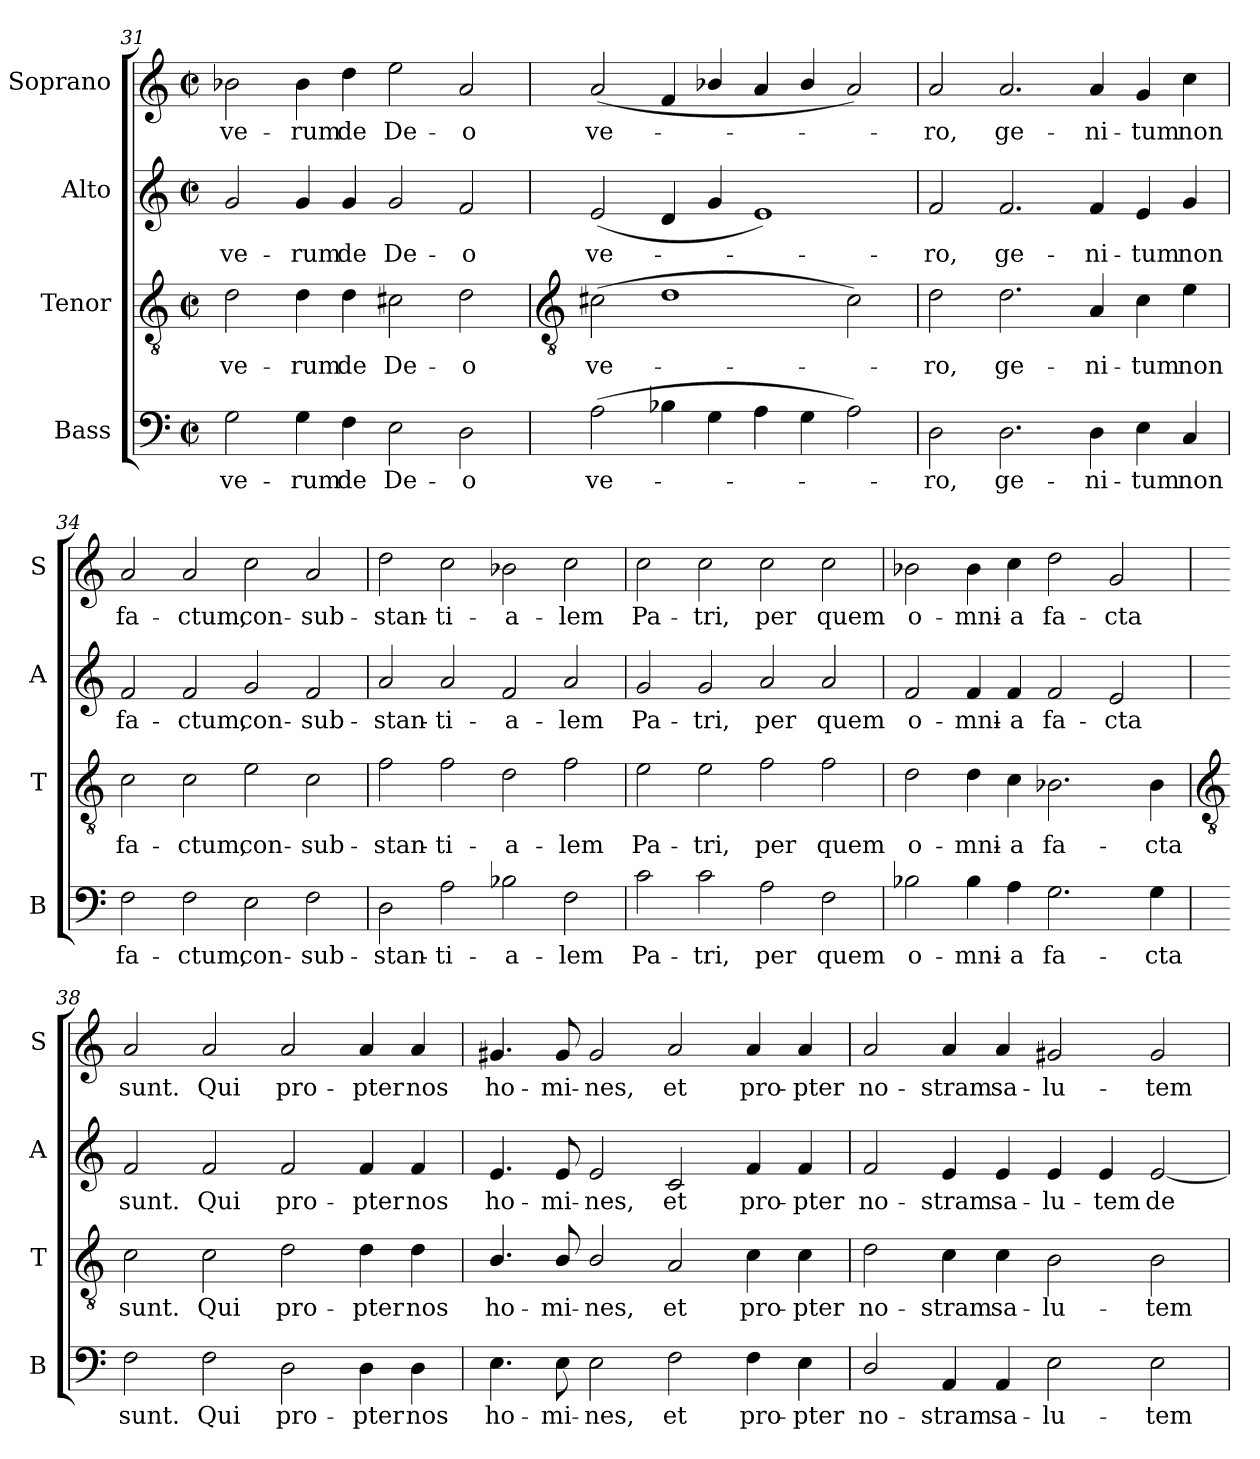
**kern	**text	**kern	**text	**kern	**text	**kern	**text
*part4	*part4	*part3	*part3	*part2	*part2	*part1	*part1
*staff4	*staff4	*staff3	*staff3	*staff2	*staff2	*staff1	*staff1
*I"Bass	*	*I"Tenor	*	*I"Alto	*	*I"Soprano	*
*I'B	*	*I'T	*	*I'A	*	*I'S	*
*clefF4	*	*clefGv2	*	*clefG2	*	*clefG2	*
*k[]	*	*k[]	*	*k[]	*	*k[]	*
*C:	*	*C:	*	*C:	*	*C:	*
*M4/2	*	*M4/2	*	*M4/2	*	*M4/2	*
*met(c|)	*	*met(c|)	*	*met(c|)	*	*met(c|)	*
=31	=31	=31	=31	=31	=31	=31	=31
!	!LO:LY:b	!	!LO:LY:b	!	!LO:LY:b	!	!LO:LY:b
2G	ve-	2d	ve-	2g	ve-	2b-X	ve-
!	!LO:LY:b	!	!LO:LY:b	!	!LO:LY:b	!	!LO:LY:b
4G	-rum	4d	-rum	4g	-rum	4b-	-rum
!	!LO:LY:b	!	!LO:LY:b	!	!LO:LY:b	!	!LO:LY:b
4F	de	4d	de	4g	de	4dd	de
!	!LO:LY:b	!	!LO:LY:b	!	!LO:LY:b	!	!LO:LY:b
2E	De-	2c#X	De-	2g	De-	2ee	De-
!	!LO:LY:b	!	!LO:LY:b	!	!LO:LY:b	!	!LO:LY:b
2D	-o	2d	-o	2f	-o	2a	-o
!!LO:LB:g=z
=32	=32	=32	=32	=32	=32	=32	=32
*	*	*clefGv2	*	*	*	*	*
!	!LO:LY:b	!	!LO:LY:b	!	!LO:LY:b	!	!LO:LY:b
(>2A	ve-	(>2c#X	ve-	(<2e	ve-	(<2a	ve-
4B-X	.	1d	.	4d	.	4f	.
4G	.	.	.	4g	.	4b-X/	.
4A	.	.	.	1e)	.	4a	.
4G	.	.	.	.	.	4b-/	.
2A)	.	2c#)	.	.	.	2a)	.
=33	=33	=33	=33	=33	=33	=33	=33
!	!LO:LY:b	!	!LO:LY:b	!	!LO:LY:b	!	!LO:LY:b
2D	ro,	2d	ro,	2f	ro,	2a	ro,
!	!LO:LY:b	!	!LO:LY:b	!	!LO:LY:b	!	!LO:LY:b
2.D	ge-	2.d	ge-	2.f	ge-	2.a	ge-
!	!LO:LY:b	!	!LO:LY:b	!	!LO:LY:b	!	!LO:LY:b
4D	-ni-	4A	-ni-	4f	-ni-	4a	-ni-
!	!LO:LY:b	!	!LO:LY:b	!	!LO:LY:b	!	!LO:LY:b
4E	-tum	4c	-tum	4e	-tum	4g	-tum
!	!LO:LY:b	!	!LO:LY:b	!	!LO:LY:b	!	!LO:LY:b
4C	non	4e	non	4g	non	4cc	non
=34	=34	=34	=34	=34	=34	=34	=34
!	!LO:LY:b	!	!LO:LY:b	!	!LO:LY:b	!	!LO:LY:b
2F	fa-	2c	fa-	2f	fa-	2a	fa-
!	!LO:LY:b	!	!LO:LY:b	!	!LO:LY:b	!	!LO:LY:b
2F	-ctum,	2c	-ctum,	2f	-ctum,	2a	-ctum,
!	!LO:LY:b	!	!LO:LY:b	!	!LO:LY:b	!	!LO:LY:b
2E	con-	2e	con-	2g	con-	2cc	con-
!	!LO:LY:b	!	!LO:LY:b	!	!LO:LY:b	!	!LO:LY:b
2F	-sub-	2c	-sub-	2f	-sub-	2a	-sub-
=35	=35	=35	=35	=35	=35	=35	=35
!	!LO:LY:b	!	!LO:LY:b	!	!LO:LY:b	!	!LO:LY:b
2D	-stan-	2f	-stan-	2a	-stan-	2dd	-stan-
!	!LO:LY:b	!	!LO:LY:b	!	!LO:LY:b	!	!LO:LY:b
2A	-ti-	2f	-ti-	2a	-ti-	2cc	-ti-
!	!LO:LY:b	!	!LO:LY:b	!	!LO:LY:b	!	!LO:LY:b
2B-X	-a-	2d	-a-	2f	-a-	2b-X	-a-
!	!LO:LY:b	!	!LO:LY:b	!	!LO:LY:b	!	!LO:LY:b
2F	-lem	2f	-lem	2a	-lem	2cc	-lem
=36	=36	=36	=36	=36	=36	=36	=36
!	!LO:LY:b	!	!LO:LY:b	!	!LO:LY:b	!	!LO:LY:b
2c	Pa-	2e	Pa-	2g	Pa-	2cc	Pa-
!	!LO:LY:b	!	!LO:LY:b	!	!LO:LY:b	!	!LO:LY:b
2c	-tri,	2e	-tri,	2g	-tri,	2cc	-tri,
!	!LO:LY:b	!	!LO:LY:b	!	!LO:LY:b	!	!LO:LY:b
2A	per	2f	per	2a	per	2cc	per
!	!LO:LY:b	!	!LO:LY:b	!	!LO:LY:b	!	!LO:LY:b
2F	quem	2f	quem	2a	quem	2cc	quem
=37	=37	=37	=37	=37	=37	=37	=37
!	!LO:LY:b	!	!LO:LY:b	!	!LO:LY:b	!	!LO:LY:b
2B-X	o-	2d	o-	2f	o-	2b-X	o-
!	!LO:LY:b	!	!LO:LY:b	!	!LO:LY:b	!	!LO:LY:b
4B-	-mni-	4d	-mni-	4f	-mni-	4b-	-mni-
!	!LO:LY:b	!	!LO:LY:b	!	!LO:LY:b	!	!LO:LY:b
4A	-a	4c	-a	4f	-a	4cc	-a
!	!LO:LY:b	!	!LO:LY:b	!	!LO:LY:b	!	!LO:LY:b
2.G	fa-	2.B-X	fa-	2f	fa-	2dd	fa-
!	!	!	!	!	!LO:LY:b	!	!LO:LY:b
.	.	.	.	2e	-cta	2g	-cta
!	!LO:LY:b	!	!LO:LY:b	!	!	!	!
4G	-cta	4B-	-cta	.	.	.	.
!!LO:LB:g=z
=38	=38	=38	=38	=38	=38	=38	=38
*	*	*clefGv2	*	*	*	*	*
!	!LO:LY:b	!	!LO:LY:b	!	!LO:LY:b	!	!LO:LY:b
2F	sunt.	2c	sunt.	2f	sunt.	2a	sunt.
!	!LO:LY:b	!	!LO:LY:b	!	!LO:LY:b	!	!LO:LY:b
2F	Qui	2c	Qui	2f	Qui	2a	Qui
!	!LO:LY:b	!	!LO:LY:b	!	!LO:LY:b	!	!LO:LY:b
2D	pro-	2d	pro-	2f	pro-	2a	pro-
!	!LO:LY:b	!	!LO:LY:b	!	!LO:LY:b	!	!LO:LY:b
4D	-pter	4d	-pter	4f	-pter	4a	-pter
!	!LO:LY:b	!	!LO:LY:b	!	!LO:LY:b	!	!LO:LY:b
4D	nos	4d	nos	4f	nos	4a	nos
=39	=39	=39	=39	=39	=39	=39	=39
!	!LO:LY:b	!	!LO:LY:b	!	!LO:LY:b	!	!LO:LY:b
4.E	ho-	4.B/	ho-	4.e	ho-	4.g#X	ho-
!	!LO:LY:b	!	!LO:LY:b	!	!LO:LY:b	!	!LO:LY:b
8E	-mi-	8B/	-mi-	8e	-mi-	8g#	-mi-
!	!LO:LY:b	!	!LO:LY:b	!	!LO:LY:b	!	!LO:LY:b
2E	-nes,	2B/	-nes,	2e	-nes,	2g#	-nes,
!	!LO:LY:b	!	!LO:LY:b	!	!LO:LY:b	!	!LO:LY:b
2F	et	2A	et	2c	et	2a	et
!	!LO:LY:b	!	!LO:LY:b	!	!LO:LY:b	!	!LO:LY:b
4F	pro-	4c	pro-	4f	pro-	4a	pro-
!	!LO:LY:b	!	!LO:LY:b	!	!LO:LY:b	!	!LO:LY:b
4E	-pter	4c	-pter	4f	-pter	4a	-pter
=40	=40	=40	=40	=40	=40	=40	=40
!	!LO:LY:b	!	!LO:LY:b	!	!LO:LY:b	!	!LO:LY:b
2D/	no-	2d	no-	2f	no-	2a	no-
!	!LO:LY:b	!	!LO:LY:b	!	!LO:LY:b	!	!LO:LY:b
4AA	-stram	4c	-stram	4e	-stram	4a	-stram
!	!LO:LY:b	!	!LO:LY:b	!	!LO:LY:b	!	!LO:LY:b
4AA	sa-	4c	sa-	4e	sa-	4a	sa-
!	!LO:LY:b	!	!LO:LY:b	!	!LO:LY:b	!	!LO:LY:b
2E	-lu-	2B	-lu-	4e	-lu-	2g#X	-lu-
!	!	!	!	!	!LO:LY:b	!	!
.	.	.	.	4e	-tem	.	.
!	!LO:LY:b	!	!LO:LY:b	!	!LO:LY:b	!	!LO:LY:b
2E	-tem	2B	-tem	[2e	de-	2g#	-tem
=	=	=	=	=	=	=	=
*-	*-	*-	*-	*-	*-	*-	*-
